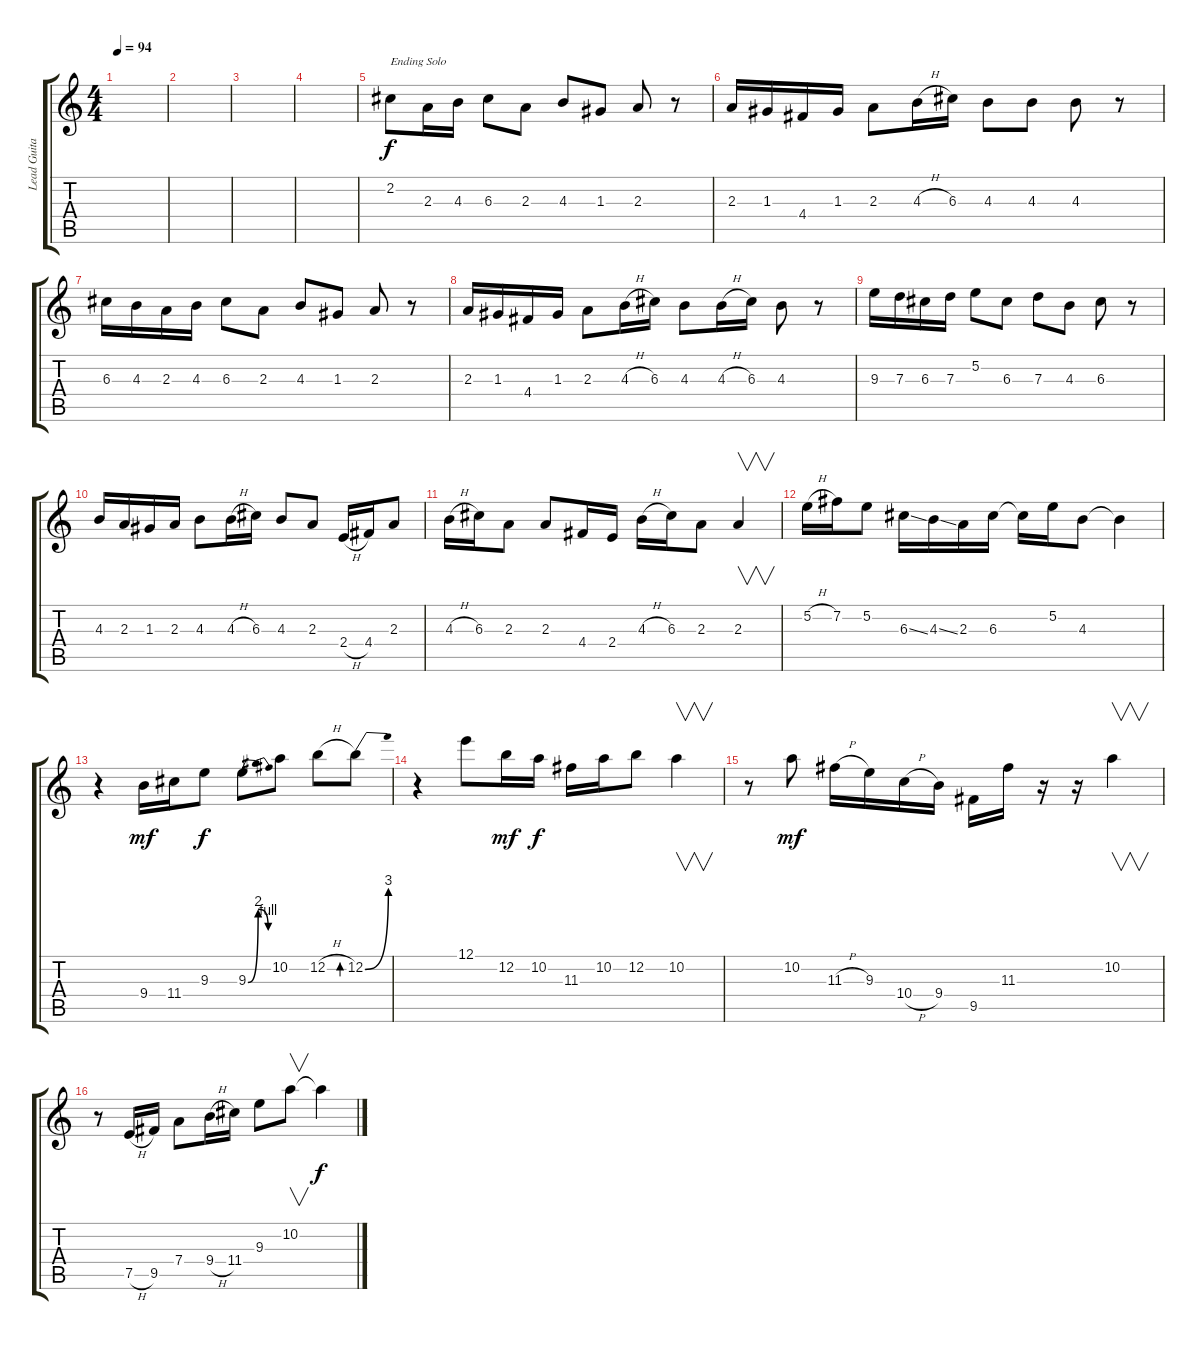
\track ("Lead Guitar" "Lead Guita") {instrument distortionguitar}
\staff {score tabs}
\tuning (E4 B3 G3 D3 A2 E2) {hide}
\ts (4 4)
\tempo 94
\clef g2
\ks c
|
|
|
|
2.2.8{txt "Ending Solo"} 2.3.16 4.3.16 6.3.8 2.3.8 4.3.8 1.3.8 2.3.8 r.8 |
2.3.16 1.3.16 4.4.16 1.3.16 2.3.8 4.3{h}.16 6.3.16 4.3.8 4.3.8 4.3.8 r.8 |
6.3.16 4.3.16 2.3.16 4.3.16 6.3.8 2.3.8 4.3.8 1.3.8 2.3.8 r.8 |
2.3.16 1.3.16 4.4.16 1.3.16 2.3.8 4.3{h}.16 6.3.16 4.3.8 4.3{h}.16 6.3.16 4.3.8 r.8 |
9.3.16 7.3.16 6.3.16 7.3.16 5.2.8 6.3.8 7.3.8 4.3.8 6.3.8 r.8 |
4.3.16 2.3.16 1.3.16 2.3.16 4.3.8 4.3{h}.16 6.3.16 4.3.8 2.3.8 2.4{h}.16 4.4.16 2.3.8 |
4.3{h}.16 6.3.16 2.3.8 2.3.8 4.4.16 2.4.16 4.3{h}.16 6.3.16 2.3.8 2.3.4{v} |
5.2{h}.16 7.2.16 5.2.8 6.3{ss}.16 4.3{ss}.16 2.3.16 6.3.16 6.3{t}.16 5.2.16 4.3.8 4.3{t}.4 |
r.4 9.4.16{dy mf} 11.4.16 9.3.8{dy f} 9.3{be (bendrelease 0 0 30 8 30 8 60 4)}.8 10.2.8 12.2{h}.8 12.2{be (bend 0 0 60 12)}.8{bd 30} |
r.4 12.1.8 12.2.16{dy mf} 10.2.16{dy f} 11.3.16 10.2.16 12.2.8 10.2.4{v} |
r.8 10.2.8{dy mf} 11.3{h}.16 9.3.16 10.4{h}.16 9.4.16 9.5.16 11.3.16 r.16 r.16 10.2.4{v} |
r.8 7.5{h}.16 9.5.16 7.4.8 9.4{h}.16 11.4.16 9.3.8 10.2.8{v} 10.2{t}.4{dy f}
